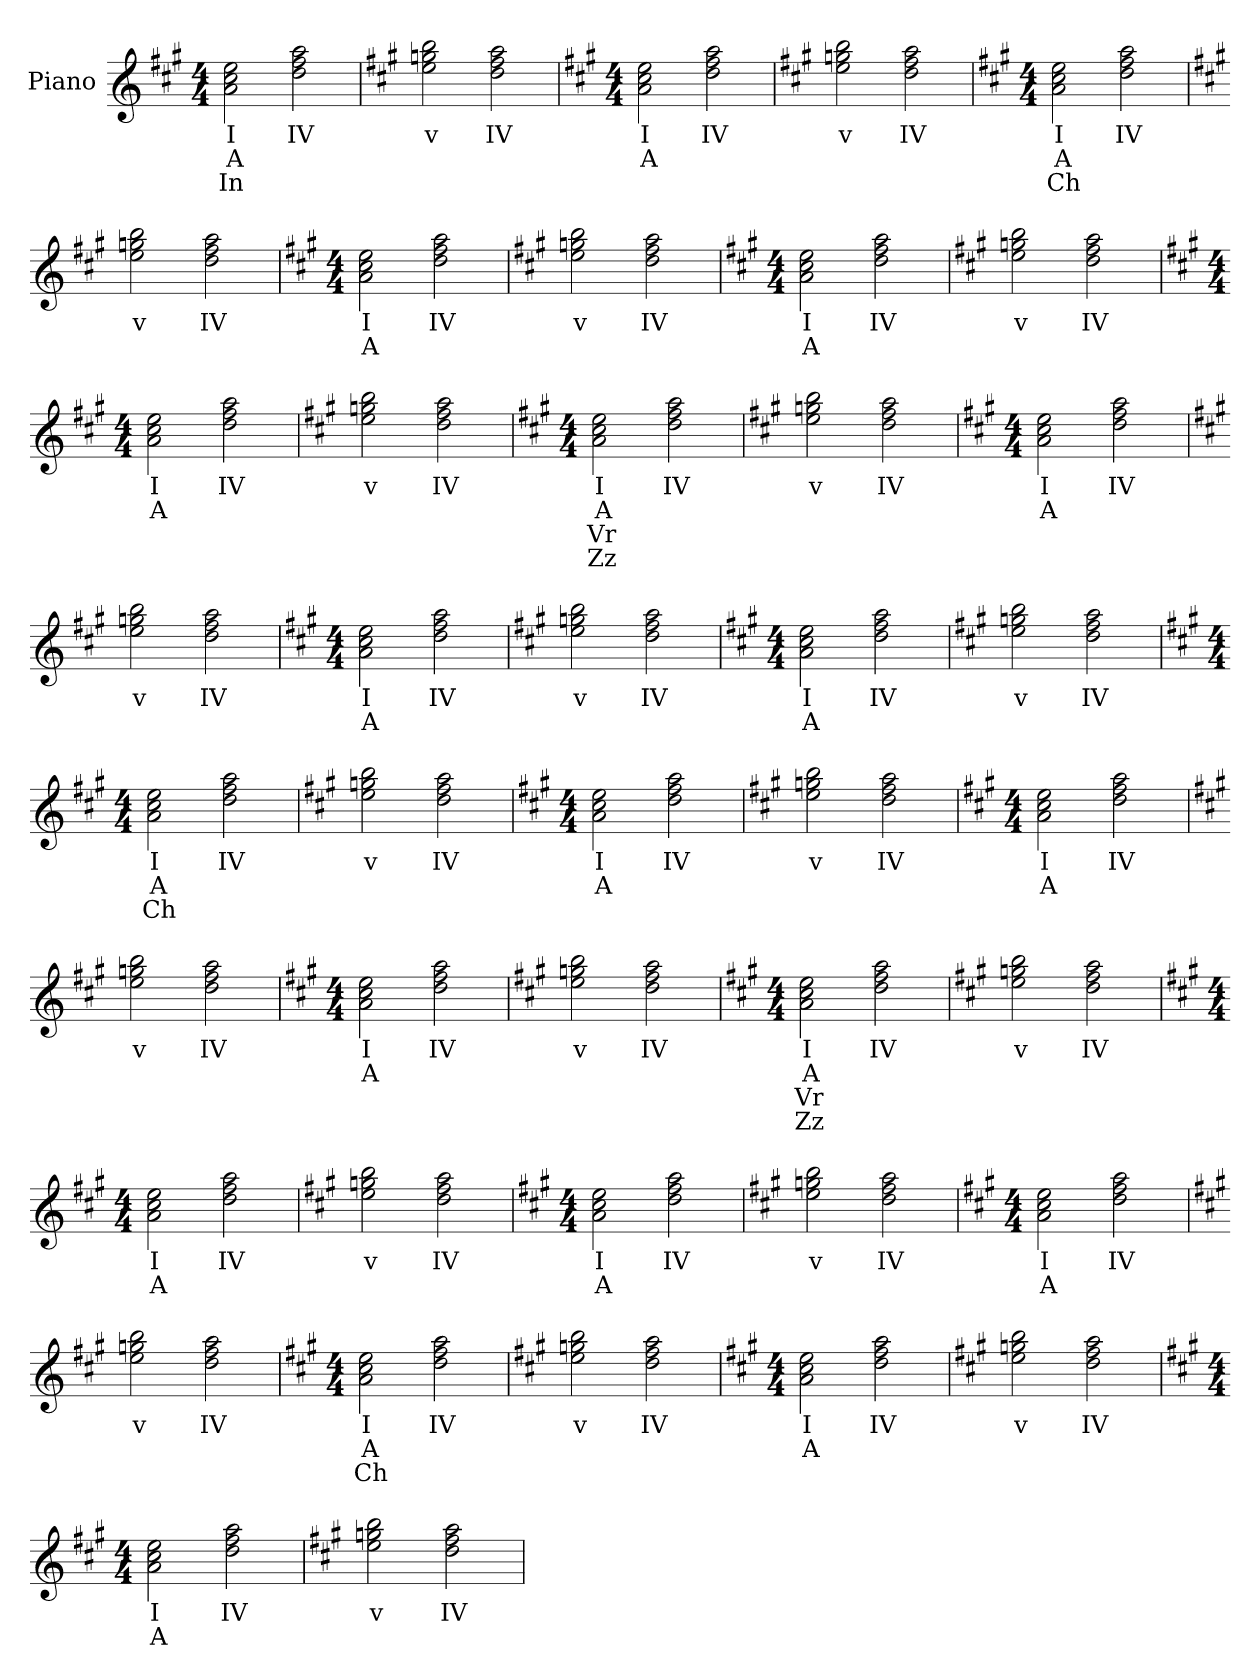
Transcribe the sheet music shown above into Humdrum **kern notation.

**kern	**text	**text	**text	**text
*part1	*part1	*part1	*part1	*part1
*staff1	*staff1	*staff1	*staff1	*staff1
*I"Piano	*	*	*	*
*I'Pno	*	*	*	*
*k[f#c#g#]	*	*	*	*
*A:	*	*	*	*
*M4/4	*	*	*	*
=	=	=	=	=
2a 2cc# 2ee	I	A	In	.
2dd 2ff# 2aa	IV	.	.	.
=	=	=	=	=
*k[f#c#g#]	*	*	*	*
*A:	*	*	*	*
2ee 2ggn 2bb	v	.	.	.
2dd 2ff# 2aa	IV	.	.	.
=	=	=	=	=
*k[f#c#g#]	*	*	*	*
*A:	*	*	*	*
*M4/4	*	*	*	*
2a 2cc# 2ee	I	A	.	.
2dd 2ff# 2aa	IV	.	.	.
=	=	=	=	=
*k[f#c#g#]	*	*	*	*
*A:	*	*	*	*
2ee 2ggn 2bb	v	.	.	.
2dd 2ff# 2aa	IV	.	.	.
=	=	=	=	=
*k[f#c#g#]	*	*	*	*
*A:	*	*	*	*
*M4/4	*	*	*	*
2a 2cc# 2ee	I	A	Ch	.
2dd 2ff# 2aa	IV	.	.	.
=	=	=	=	=
*k[f#c#g#]	*	*	*	*
*A:	*	*	*	*
2ee 2ggn 2bb	v	.	.	.
2dd 2ff# 2aa	IV	.	.	.
=	=	=	=	=
*k[f#c#g#]	*	*	*	*
*A:	*	*	*	*
*M4/4	*	*	*	*
2a 2cc# 2ee	I	A	.	.
2dd 2ff# 2aa	IV	.	.	.
=	=	=	=	=
*k[f#c#g#]	*	*	*	*
*A:	*	*	*	*
2ee 2ggn 2bb	v	.	.	.
2dd 2ff# 2aa	IV	.	.	.
=	=	=	=	=
*k[f#c#g#]	*	*	*	*
*A:	*	*	*	*
*M4/4	*	*	*	*
2a 2cc# 2ee	I	A	.	.
2dd 2ff# 2aa	IV	.	.	.
=	=	=	=	=
*k[f#c#g#]	*	*	*	*
*A:	*	*	*	*
2ee 2ggn 2bb	v	.	.	.
2dd 2ff# 2aa	IV	.	.	.
=	=	=	=	=
*k[f#c#g#]	*	*	*	*
*A:	*	*	*	*
*M4/4	*	*	*	*
2a 2cc# 2ee	I	A	.	.
2dd 2ff# 2aa	IV	.	.	.
=	=	=	=	=
*k[f#c#g#]	*	*	*	*
*A:	*	*	*	*
2ee 2ggn 2bb	v	.	.	.
2dd 2ff# 2aa	IV	.	.	.
=	=	=	=	=
*k[f#c#g#]	*	*	*	*
*A:	*	*	*	*
*M4/4	*	*	*	*
2a 2cc# 2ee	I	A	Vr	Zz
2dd 2ff# 2aa	IV	.	.	.
=	=	=	=	=
*k[f#c#g#]	*	*	*	*
*A:	*	*	*	*
2ee 2ggn 2bb	v	.	.	.
2dd 2ff# 2aa	IV	.	.	.
=	=	=	=	=
*k[f#c#g#]	*	*	*	*
*A:	*	*	*	*
*M4/4	*	*	*	*
2a 2cc# 2ee	I	A	.	.
2dd 2ff# 2aa	IV	.	.	.
=	=	=	=	=
*k[f#c#g#]	*	*	*	*
*A:	*	*	*	*
2ee 2ggn 2bb	v	.	.	.
2dd 2ff# 2aa	IV	.	.	.
=	=	=	=	=
*k[f#c#g#]	*	*	*	*
*A:	*	*	*	*
*M4/4	*	*	*	*
2a 2cc# 2ee	I	A	.	.
2dd 2ff# 2aa	IV	.	.	.
=	=	=	=	=
*k[f#c#g#]	*	*	*	*
*A:	*	*	*	*
2ee 2ggn 2bb	v	.	.	.
2dd 2ff# 2aa	IV	.	.	.
=	=	=	=	=
*k[f#c#g#]	*	*	*	*
*A:	*	*	*	*
*M4/4	*	*	*	*
2a 2cc# 2ee	I	A	.	.
2dd 2ff# 2aa	IV	.	.	.
=	=	=	=	=
*k[f#c#g#]	*	*	*	*
*A:	*	*	*	*
2ee 2ggn 2bb	v	.	.	.
2dd 2ff# 2aa	IV	.	.	.
=	=	=	=	=
*k[f#c#g#]	*	*	*	*
*A:	*	*	*	*
*M4/4	*	*	*	*
2a 2cc# 2ee	I	A	Ch	.
2dd 2ff# 2aa	IV	.	.	.
=	=	=	=	=
*k[f#c#g#]	*	*	*	*
*A:	*	*	*	*
2ee 2ggn 2bb	v	.	.	.
2dd 2ff# 2aa	IV	.	.	.
=	=	=	=	=
*k[f#c#g#]	*	*	*	*
*A:	*	*	*	*
*M4/4	*	*	*	*
2a 2cc# 2ee	I	A	.	.
2dd 2ff# 2aa	IV	.	.	.
=	=	=	=	=
*k[f#c#g#]	*	*	*	*
*A:	*	*	*	*
2ee 2ggn 2bb	v	.	.	.
2dd 2ff# 2aa	IV	.	.	.
=	=	=	=	=
*k[f#c#g#]	*	*	*	*
*A:	*	*	*	*
*M4/4	*	*	*	*
2a 2cc# 2ee	I	A	.	.
2dd 2ff# 2aa	IV	.	.	.
=	=	=	=	=
*k[f#c#g#]	*	*	*	*
*A:	*	*	*	*
2ee 2ggn 2bb	v	.	.	.
2dd 2ff# 2aa	IV	.	.	.
=	=	=	=	=
*k[f#c#g#]	*	*	*	*
*A:	*	*	*	*
*M4/4	*	*	*	*
2a 2cc# 2ee	I	A	.	.
2dd 2ff# 2aa	IV	.	.	.
=	=	=	=	=
*k[f#c#g#]	*	*	*	*
*A:	*	*	*	*
2ee 2ggn 2bb	v	.	.	.
2dd 2ff# 2aa	IV	.	.	.
=	=	=	=	=
*k[f#c#g#]	*	*	*	*
*A:	*	*	*	*
*M4/4	*	*	*	*
2a 2cc# 2ee	I	A	Vr	Zz
2dd 2ff# 2aa	IV	.	.	.
=	=	=	=	=
*k[f#c#g#]	*	*	*	*
*A:	*	*	*	*
2ee 2ggn 2bb	v	.	.	.
2dd 2ff# 2aa	IV	.	.	.
=	=	=	=	=
*k[f#c#g#]	*	*	*	*
*A:	*	*	*	*
*M4/4	*	*	*	*
2a 2cc# 2ee	I	A	.	.
2dd 2ff# 2aa	IV	.	.	.
=	=	=	=	=
*k[f#c#g#]	*	*	*	*
*A:	*	*	*	*
2ee 2ggn 2bb	v	.	.	.
2dd 2ff# 2aa	IV	.	.	.
=	=	=	=	=
*k[f#c#g#]	*	*	*	*
*A:	*	*	*	*
*M4/4	*	*	*	*
2a 2cc# 2ee	I	A	.	.
2dd 2ff# 2aa	IV	.	.	.
=	=	=	=	=
*k[f#c#g#]	*	*	*	*
*A:	*	*	*	*
2ee 2ggn 2bb	v	.	.	.
2dd 2ff# 2aa	IV	.	.	.
=	=	=	=	=
*k[f#c#g#]	*	*	*	*
*A:	*	*	*	*
*M4/4	*	*	*	*
2a 2cc# 2ee	I	A	.	.
2dd 2ff# 2aa	IV	.	.	.
=	=	=	=	=
*k[f#c#g#]	*	*	*	*
*A:	*	*	*	*
2ee 2ggn 2bb	v	.	.	.
2dd 2ff# 2aa	IV	.	.	.
=	=	=	=	=
*k[f#c#g#]	*	*	*	*
*A:	*	*	*	*
*M4/4	*	*	*	*
2a 2cc# 2ee	I	A	Ch	.
2dd 2ff# 2aa	IV	.	.	.
=	=	=	=	=
*k[f#c#g#]	*	*	*	*
*A:	*	*	*	*
2ee 2ggn 2bb	v	.	.	.
2dd 2ff# 2aa	IV	.	.	.
=	=	=	=	=
*k[f#c#g#]	*	*	*	*
*A:	*	*	*	*
*M4/4	*	*	*	*
2a 2cc# 2ee	I	A	.	.
2dd 2ff# 2aa	IV	.	.	.
=	=	=	=	=
*k[f#c#g#]	*	*	*	*
*A:	*	*	*	*
2ee 2ggn 2bb	v	.	.	.
2dd 2ff# 2aa	IV	.	.	.
=	=	=	=	=
*k[f#c#g#]	*	*	*	*
*A:	*	*	*	*
*M4/4	*	*	*	*
2a 2cc# 2ee	I	A	.	.
2dd 2ff# 2aa	IV	.	.	.
=	=	=	=	=
*k[f#c#g#]	*	*	*	*
*A:	*	*	*	*
2ee 2ggn 2bb	v	.	.	.
2dd 2ff# 2aa	IV	.	.	.
=	=	=	=	=
*-	*-	*-	*-	*-
